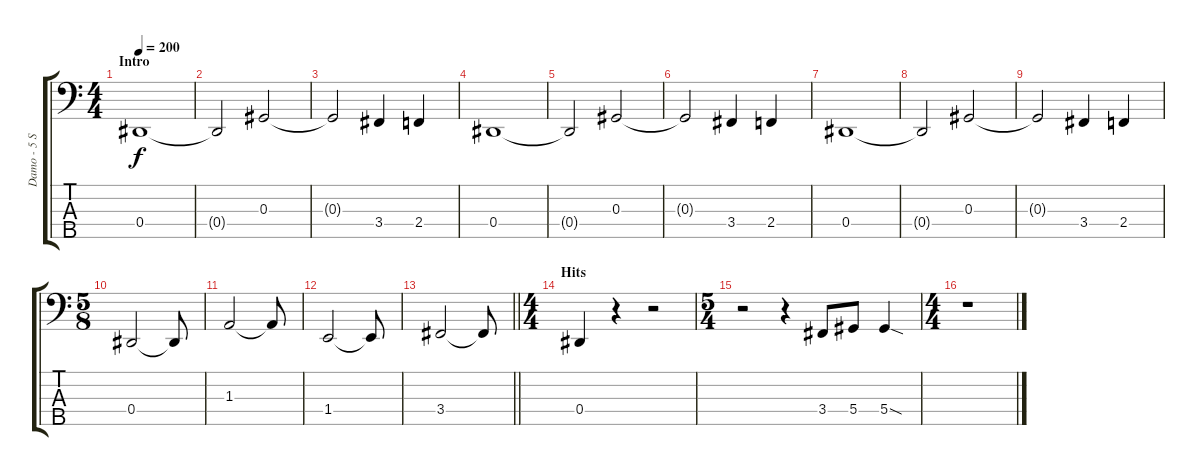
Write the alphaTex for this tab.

\track ("Damo - 5 String Bass" "Damo - 5 S") {instrument electricbasspick}
\staff {score tabs}
\tuning (Gb2 Db2 Ab1 Eb1 Bb0) {hide}
\ts (4 4)
\section ("" "Intro")
\tempo 200
\clef f4
\ks c
0.4.1{dy f instrument electricbasspick} |
0.4{t}.2 0.3.2 |
0.3{t}.2 3.4.4 2.4.4 |
0.4.1 |
0.4{t}.2 0.3.2 |
0.3{t}.2 3.4.4 2.4.4 |
0.4.1 |
0.4{t}.2 0.3.2 |
0.3{t}.2 3.4.4 2.4.4 |
\ts (5 8)
0.4.2 0.4{t}.8 |
1.3.2 1.3{t}.8 |
1.4.2 1.4{t}.8 |
\barLineRight lightlight
3.4.2 3.4{t}.8 |
\ts (4 4)
\section ("" "Hits")
0.4.4 r.4 r.2 |
\ts (5 4)
r.2 r.4 3.4.8 5.4.8 5.4{sod}.4 |
\ts (4 4)
r.1
